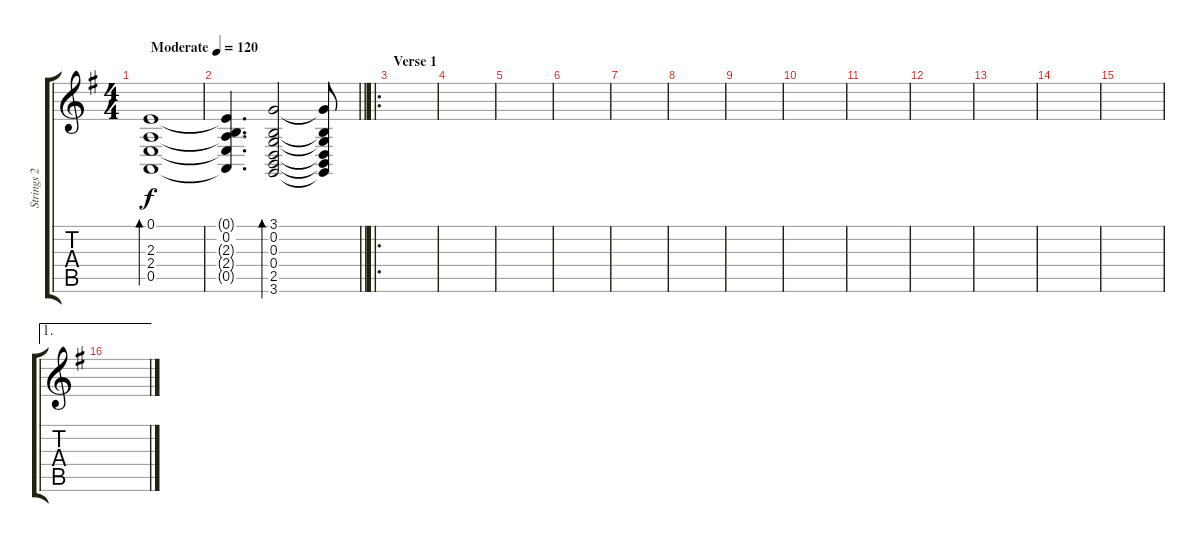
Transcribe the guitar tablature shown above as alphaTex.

\track ("Strings 2" "Strings 2") {instrument synthstrings1}
\staff {score tabs}
\tuning (E4 B3 G3 D3 A2 E2) {hide}
\ts (4 4)
\tempo (120 "Moderate")
\clef g2
\ks g
(0.1 2.3 2.4 0.5).1{bd 240 dy f instrument synthstrings1} |
\barLineRight lightlight
(0.1{t} 0.2 2.3{t} 2.4{t} 0.5{t}).4{d} (3.1 0.2 0.3 0.4 2.5 3.6).2{bd 240} (3.1{t} 0.2{t} 0.3{t} 0.4{t} 2.5{t} 3.6{t}).8 |
\ro
\section ("" "Verse 1")
|
|
|
|
|
|
|
|
|
|
|
|
|
\ae 1
